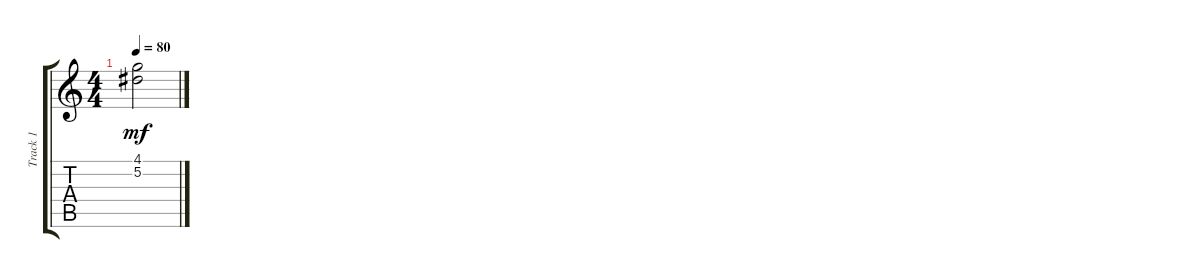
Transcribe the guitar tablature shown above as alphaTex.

\track ("Track 1" "Track 1") {instrument acousticguitarsteel}
\staff {score tabs}
\tuning (Eb4 Bb3 Gb3 Db3 Ab2 Eb2) {hide}
\ts (4 4)
\tempo 80
\clef g2
\ks c
(4.1 5.2).2{dy mf}
